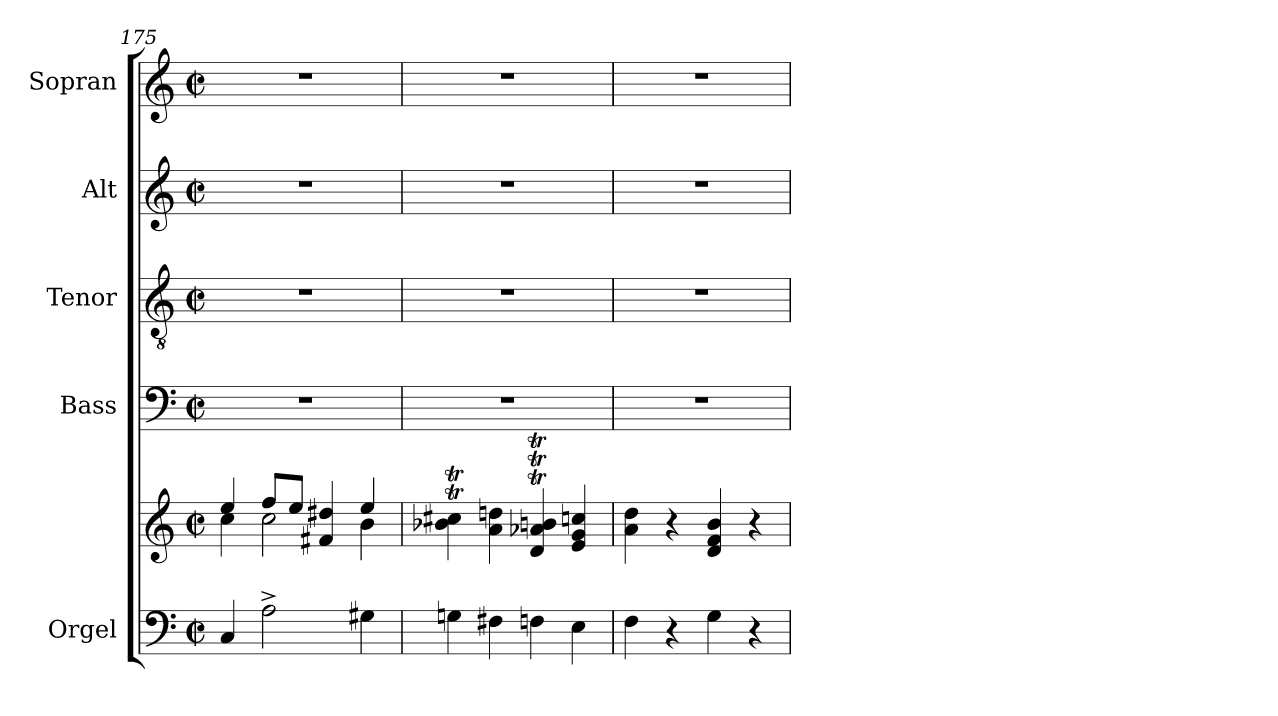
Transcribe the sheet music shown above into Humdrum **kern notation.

**kern	**kern	**kern	**kern	**kern	**kern
*part5	*part5	*part4	*part3	*part2	*part1
*staff6	*staff5	*staff4	*staff3	*staff2	*staff1
*I"Orgel	*	*I"Bass	*I"Tenor	*I"Alt	*I"Sopran
*I'Org.	*	*I'B.	*I'T.	*I'A.	*I'S.
*clefF4	*clefG2	*clefF4	*clefGv2	*clefG2	*clefG2
*k[]	*k[]	*k[]	*k[]	*k[]	*k[]
*C:	*C:	*C:	*C:	*C:	*C:
*M2/2	*M2/2	*M2/2	*M2/2	*M2/2	*M2/2
*met(c|)	*met(c|)	*met(c|)	*met(c|)	*met(c|)	*met(c|)
=175	=175	=175	=175	=175	=175
*	*^	*	*	*	*
4C/	4ee/	4cc\	1r	1r	1r	1r
2A^>\	8ff/L	2cc\	.	.	.	.
.	8ee/J	.	.	.	.	.
.	4f#X/ 4dd#X/	.	.	.	.	.
4G#X\	4ee/	4b\	.	.	.	.
*	*v	*v	*	*	*	*
=176	=176	=176	=176	=176	=176
4Gn\	4b-X\T 4cc#X\T	1r	1r	1r	1r
4F#X\	4a\ 4dd\	.	.	.	.
4Fn\	4d/T 4a-X/T 4bn/T	.	.	.	.
4E\	4e/ 4g/ 4ccn/	.	.	.	.
=177	=177	=177	=177	=177	=177
4F\	4a\ 4dd\	1r	1r	1r	1r
4r	4r	.	.	.	.
4G\	4d/ 4f/ 4b/	.	.	.	.
4r	4r	.	.	.	.
=	=	=	=	=	=
*-	*-	*-	*-	*-	*-
